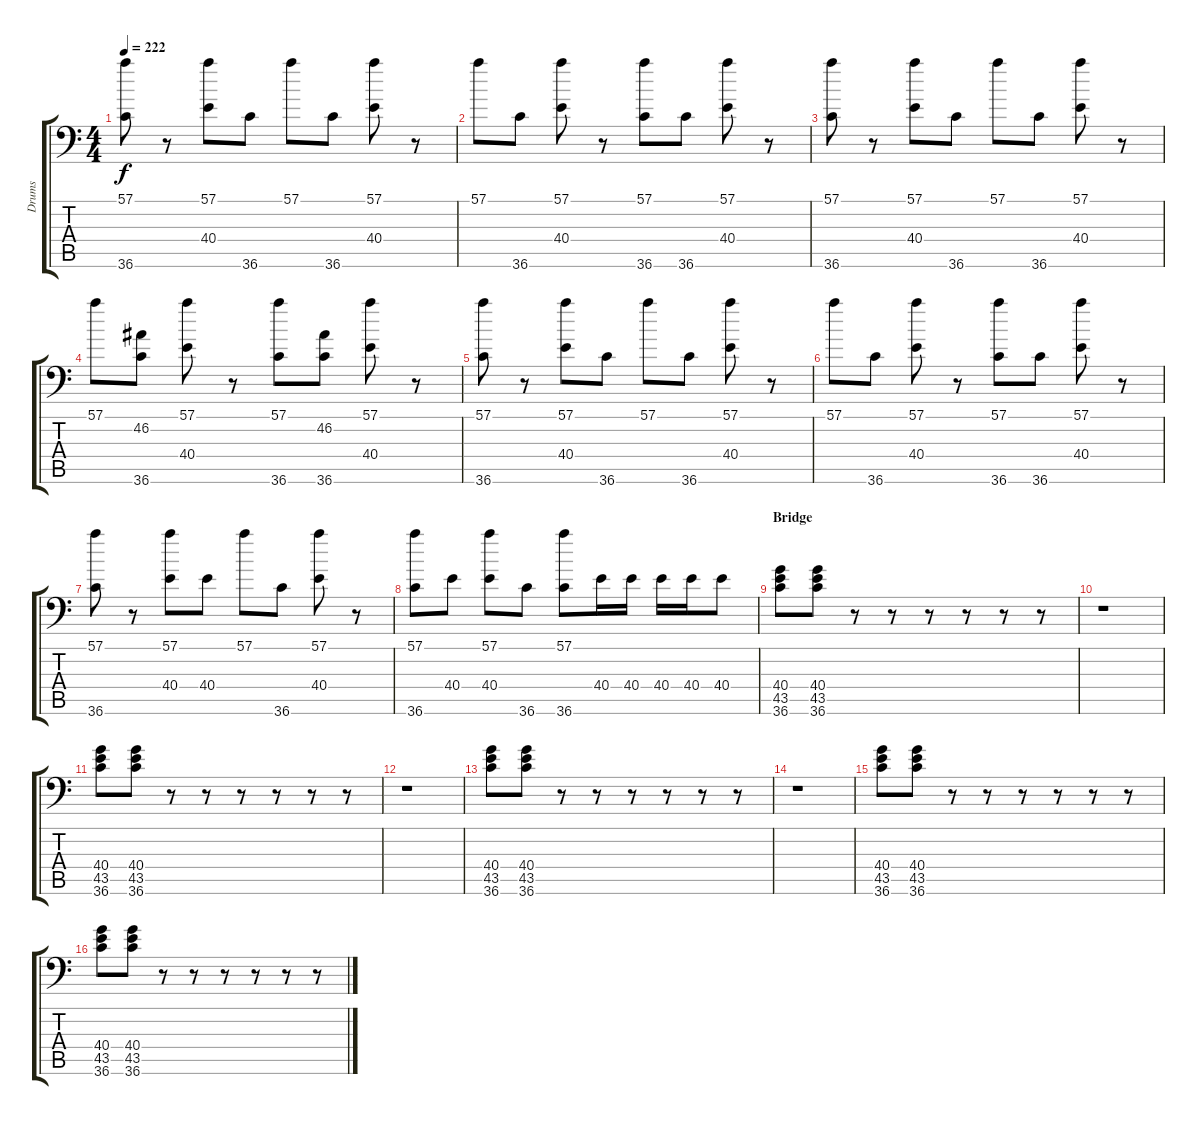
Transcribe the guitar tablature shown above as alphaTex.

\track ("Drums" "Drums") {instrument acousticgrandpiano}
\staff {score tabs}
\tuning (C-1 C-1 C-1 C-1 C-1 C-1) {hide}
\ts (4 4)
\tempo 222
\clef f4
\ks c
(57.1 36.6).8{dy f} r.8 (57.1 40.4).8 36.6.8 57.1.8 36.6.8 (57.1 40.4).8 r.8 |
57.1.8 36.6.8 (57.1 40.4).8 r.8 (57.1 36.6).8 36.6.8 (57.1 40.4).8 r.8 |
(57.1 36.6).8 r.8 (57.1 40.4).8 36.6.8 57.1.8 36.6.8 (57.1 40.4).8 r.8 |
57.1.8 (46.2 36.6).8 (57.1 40.4).8 r.8 (57.1 36.6).8 (46.2 36.6).8 (57.1 40.4).8 r.8 |
(57.1 36.6).8 r.8 (57.1 40.4).8 36.6.8 57.1.8 36.6.8 (57.1 40.4).8 r.8 |
57.1.8 36.6.8 (57.1 40.4).8 r.8 (57.1 36.6).8 36.6.8 (57.1 40.4).8 r.8 |
(57.1 36.6).8 r.8 (57.1 40.4).8 40.4.8 57.1.8 36.6.8 (57.1 40.4).8 r.8 |
(57.1 36.6).8 40.4.8 (57.1 40.4).8 36.6.8 (57.1 36.6).8 40.4.16 40.4.16 40.4.16 40.4.16 40.4.8 |
\section ("" "Bridge")
(40.4 43.5 36.6).8 (40.4 43.5 36.6).8 r.8 r.8 r.8 r.8 r.8 r.8 |
r.1 |
(40.4 43.5 36.6).8 (40.4 43.5 36.6).8 r.8 r.8 r.8 r.8 r.8 r.8 |
r.1 |
(40.4 43.5 36.6).8 (40.4 43.5 36.6).8 r.8 r.8 r.8 r.8 r.8 r.8 |
r.1 |
(40.4 43.5 36.6).8 (40.4 43.5 36.6).8 r.8 r.8 r.8 r.8 r.8 r.8 |
(40.4 43.5 36.6).8 (40.4 43.5 36.6).8 r.8 r.8 r.8 r.8 r.8 r.8
